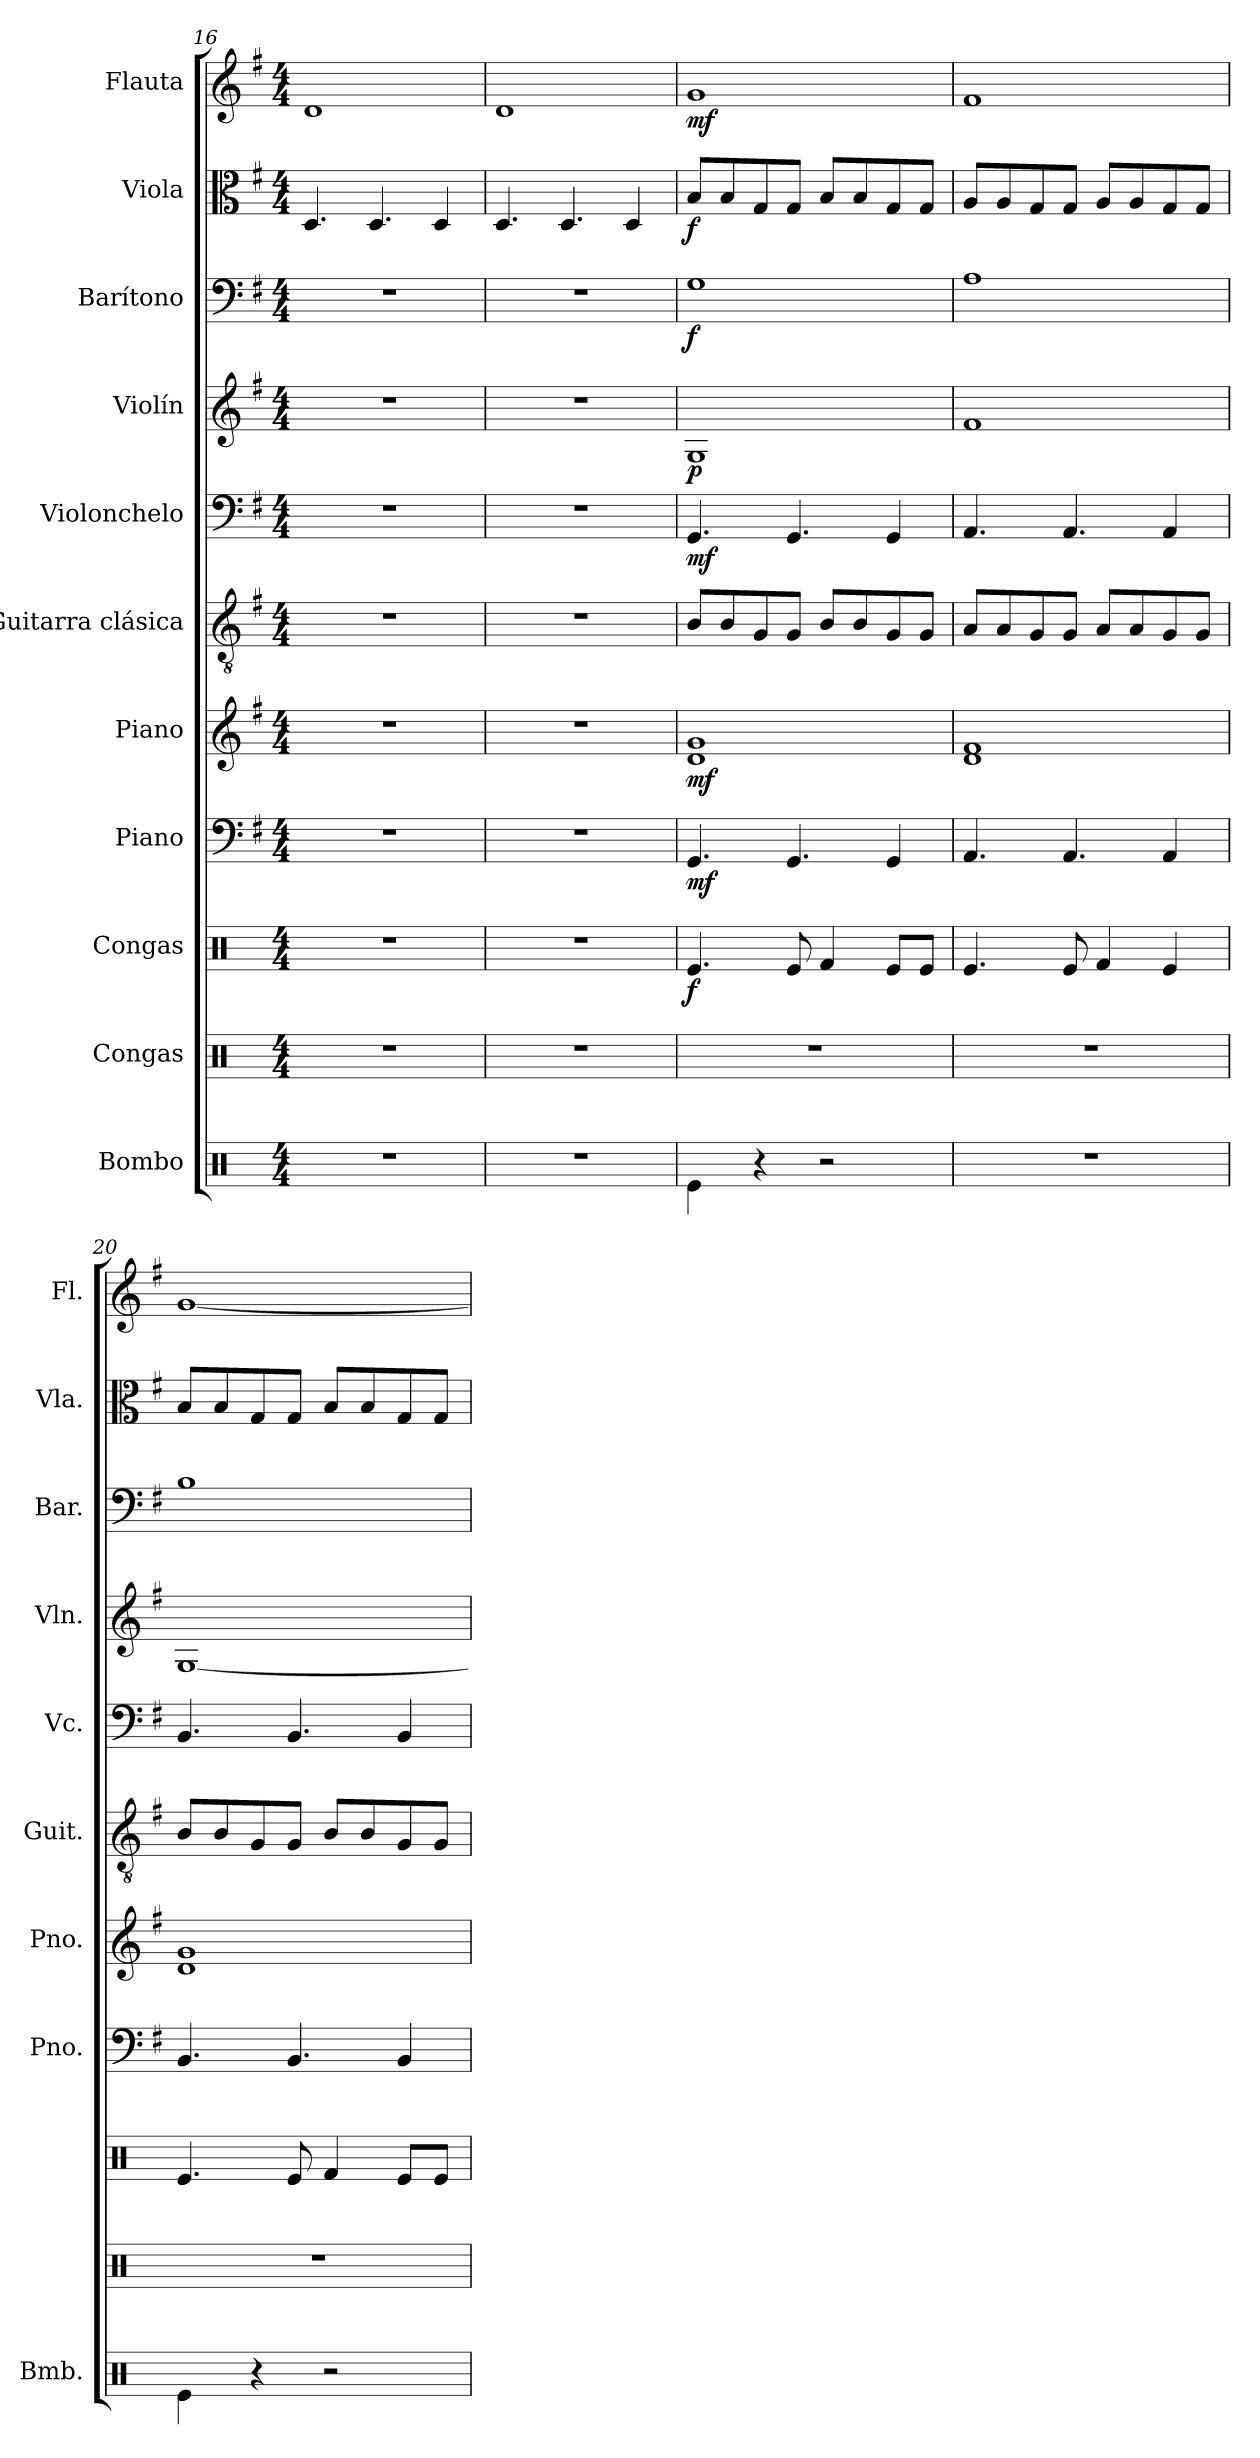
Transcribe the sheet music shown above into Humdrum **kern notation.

**kern	**kern	**kern	**dynam	**kern	**dynam	**kern	**dynam	**kern	**kern	**dynam	**kern	**dynam	**kern	**dynam	**kern	**dynam	**kern	**dynam
*part11	*part10	*part9	*part9	*part8	*part8	*part7	*part7	*part6	*part5	*part5	*part4	*part4	*part3	*part3	*part2	*part2	*part1	*part1
*staff11	*staff10	*staff9	*staff9	*staff8	*staff8	*staff7	*staff7	*staff6	*staff5	*staff5	*staff4	*staff4	*staff3	*staff3	*staff2	*staff2	*staff1	*staff1
*I"Bombo	*I"Congas	*I"Congas	*	*I"Piano	*	*I"Piano	*	*I"Guitarra clásica	*I"Violonchelo	*	*I"Violín	*	*I"Barítono	*	*I"Viola	*	*I"Flauta	*
*I'Bmb.	*	*	*	*I'Pno.	*	*I'Pno.	*	*I'Guit.	*I'Vc.	*	*I'Vln.	*	*I'Bar.	*	*I'Vla.	*	*I'Fl.	*
*clefX	*clefX	*clefX	*	*clefF4	*	*clefG2	*	*clefGv2	*clefF4	*	*clefG2	*	*clefF4	*	*clefC3	*	*clefG2	*
*k[]	*k[]	*k[]	*	*k[f#]	*	*k[f#]	*	*k[f#]	*k[f#]	*	*k[f#]	*	*k[f#]	*	*k[f#]	*	*k[f#]	*
*M4/4	*M4/4	*M4/4	*	*M4/4	*	*M4/4	*	*M4/4	*M4/4	*	*M4/4	*	*M4/4	*	*M4/4	*	*M4/4	*
*MM135	*MM135	*MM135	*	*MM135	*	*MM135	*	*MM135	*MM135	*	*MM135	*	*MM135	*	*MM135	*	*MM135	*
=16	=16	=16	=16	=16	=16	=16	=16	=16	=16	=16	=16	=16	=16	=16	=16	=16	=16	=16
1r	1r	1r	.	1r	.	1r	.	1r	1r	.	1r	.	1r	.	4.D/	.	1d	.
.	.	.	.	.	.	.	.	.	.	.	.	.	.	.	4.D/	.	.	.
.	.	.	.	.	.	.	.	.	.	.	.	.	.	.	4D/	.	.	.
=17	=17	=17	=17	=17	=17	=17	=17	=17	=17	=17	=17	=17	=17	=17	=17	=17	=17	=17
*	*	*	*	*	*	*	*	*	*	*	*	*	*	*	*	*	*MM140	*
1r	1r	1r	.	1r	.	1r	.	1r	1r	.	1r	.	1r	.	4.D/	.	1d	.
.	.	.	.	.	.	.	.	.	.	.	.	.	.	.	4.D/	.	.	.
.	.	.	.	.	.	.	.	.	.	.	.	.	.	.	4D/	.	.	.
=18	=18	=18	=18	=18	=18	=18	=18	=18	=18	=18	=18	=18	=18	=18	=18	=18	=18	=18
*	*	*	*	*	*	*	*	*	*	*	*	*	*	*	*	*	*MM140	*
!	!	!	!LO:DY:b	!	!LO:DY:b	!	!LO:DY:b	!	!	!LO:DY:b	!	!LO:DY:b	!	!LO:DY:b	!	!LO:DY:b	!	!LO:DY:b
4Re\	1r	4.Re/	f	4.GG/	mf	1d 1g	mf	8B/L	4.GG/	mf	1G	p	1G	f	8B/L	f	1g	mf
.	.	.	.	.	.	.	.	8B/	.	.	.	.	.	.	8B/	.	.	.
4r	.	.	.	.	.	.	.	8G/	.	.	.	.	.	.	8G/	.	.	.
.	.	8Re/	.	4.GG/	.	.	.	8G/J	4.GG/	.	.	.	.	.	8G/J	.	.	.
2r	.	4Rf/	.	.	.	.	.	8B/L	.	.	.	.	.	.	8B/L	.	.	.
.	.	.	.	.	.	.	.	8B/	.	.	.	.	.	.	8B/	.	.	.
.	.	8Re/L	.	4GG/	.	.	.	8G/	4GG/	.	.	.	.	.	8G/	.	.	.
.	.	8Re/J	.	.	.	.	.	8G/J	.	.	.	.	.	.	8G/J	.	.	.
=19	=19	=19	=19	=19	=19	=19	=19	=19	=19	=19	=19	=19	=19	=19	=19	=19	=19	=19
1r	1r	4.Re/	.	4.AA/	.	1d 1f#	.	8A/L	4.AA/	.	1f#	.	1A	.	8A/L	.	1f#	.
.	.	.	.	.	.	.	.	8A/	.	.	.	.	.	.	8A/	.	.	.
.	.	.	.	.	.	.	.	8G/	.	.	.	.	.	.	8G/	.	.	.
.	.	8Re/	.	4.AA/	.	.	.	8G/J	4.AA/	.	.	.	.	.	8G/J	.	.	.
.	.	4Rf/	.	.	.	.	.	8A/L	.	.	.	.	.	.	8A/L	.	.	.
.	.	.	.	.	.	.	.	8A/	.	.	.	.	.	.	8A/	.	.	.
.	.	4Re/	.	4AA/	.	.	.	8G/	4AA/	.	.	.	.	.	8G/	.	.	.
.	.	.	.	.	.	.	.	8G/J	.	.	.	.	.	.	8G/J	.	.	.
!!LO:PB:g=z
=20	=20	=20	=20	=20	=20	=20	=20	=20	=20	=20	=20	=20	=20	=20	=20	=20	=20	=20
4Re\	1r	4.Re/	.	4.BB/	.	1d 1g	.	8B/L	4.BB/	.	[1G	.	1B	.	8B/L	.	[1g	.
.	.	.	.	.	.	.	.	8B/	.	.	.	.	.	.	8B/	.	.	.
4r	.	.	.	.	.	.	.	8G/	.	.	.	.	.	.	8G/	.	.	.
.	.	8Re/	.	4.BB/	.	.	.	8G/J	4.BB/	.	.	.	.	.	8G/J	.	.	.
2r	.	4Rf/	.	.	.	.	.	8B/L	.	.	.	.	.	.	8B/L	.	.	.
.	.	.	.	.	.	.	.	8B/	.	.	.	.	.	.	8B/	.	.	.
.	.	8Re/L	.	4BB/	.	.	.	8G/	4BB/	.	.	.	.	.	8G/	.	.	.
.	.	8Re/J	.	.	.	.	.	8G/J	.	.	.	.	.	.	8G/J	.	.	.
=	=	=	=	=	=	=	=	=	=	=	=	=	=	=	=	=	=	=
*-	*-	*-	*-	*-	*-	*-	*-	*-	*-	*-	*-	*-	*-	*-	*-	*-	*-	*-
